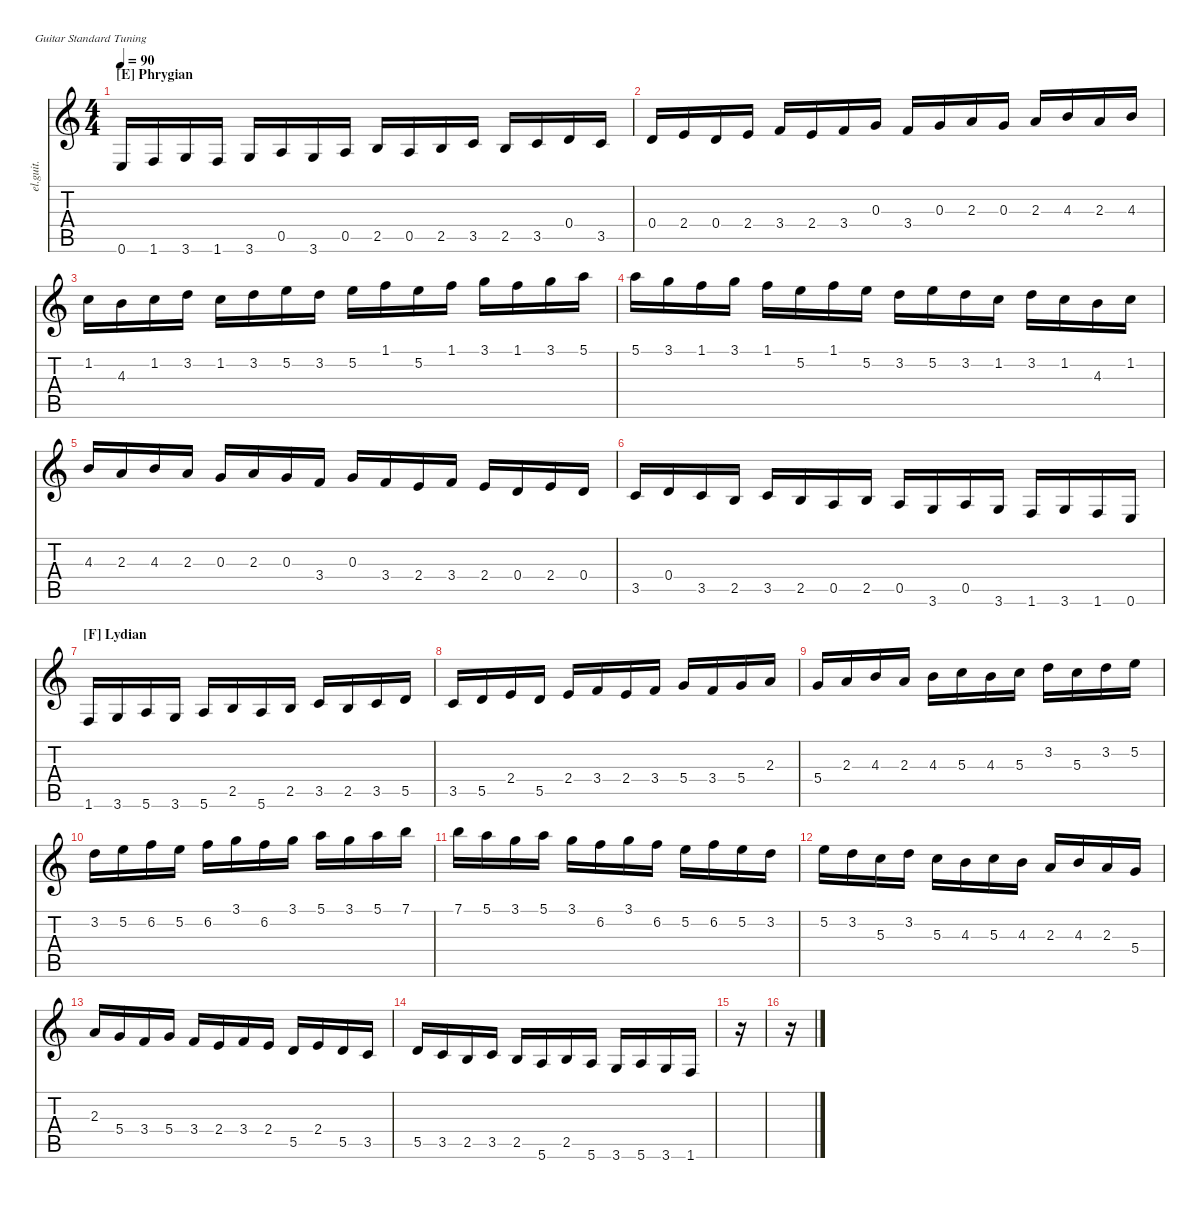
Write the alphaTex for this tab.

\defaultSystemsLayout 4
\hideDynamics
\bracketExtendMode nobrackets
\track ("Clean Guitar" "el.guit.") {instrument electricguitarclean}
\staff {score tabs}
\tuning (E4 B3 G3 D3 A2 E2)
\ts (4 4)
\section ("E" "Phrygian")
\tempo 90
\clef g2
\ks c
0.6.16{dy mf instrument electricguitarclean beam Up} 1.6.16{beam Up} 3.6.16{beam Up} 1.6.16{beam Up} 3.6.16{beam Up} 0.5.16{beam Up} 3.6.16{beam Up} 0.5.16{beam Up} 2.5.16{beam Up} 0.5.16{beam Up} 2.5.16{beam Up} 3.5.16{beam Up} 2.5.16{beam Up} 3.5.16{beam Up} 0.4.16{beam Up} 3.5.16{beam Up} |
0.4.16{beam Up} 2.4.16{beam Up} 0.4.16{beam Up} 2.4.16{beam Up} 3.4.16{beam Up} 2.4.16{beam Up} 3.4.16{beam Up} 0.3.16{beam Up} 3.4.16{beam Up} 0.3.16{beam Up} 2.3.16{beam Up} 0.3.16{beam Up} 2.3.16{beam Up} 4.3.16{beam Up} 2.3.16{beam Up} 4.3.16{beam Up} |
1.2.16{beam Down} 4.3.16{beam Down} 1.2.16{beam Down} 3.2.16{beam Down} 1.2.16{beam Down} 3.2.16{beam Down} 5.2.16{beam Down} 3.2.16{beam Down} 5.2.16{beam Down} 1.1.16{beam Down} 5.2.16{beam Down} 1.1.16{beam Down} 3.1.16{beam Down} 1.1.16{beam Down} 3.1.16{beam Down} 5.1.16{beam Down} |
5.1.16{beam Down} 3.1.16{beam Down} 1.1.16{beam Down} 3.1.16{beam Down} 1.1.16{beam Down} 5.2.16{beam Down} 1.1.16{beam Down} 5.2.16{beam Down} 3.2.16{beam Down} 5.2.16{beam Down} 3.2.16{beam Down} 1.2.16{beam Down} 3.2.16{beam Down} 1.2.16{beam Down} 4.3.16{beam Down} 1.2.16{beam Down} |
4.3.16{beam Up} 2.3.16{beam Up} 4.3.16{beam Up} 2.3.16{beam Up} 0.3.16{beam Up} 2.3.16{beam Up} 0.3.16{beam Up} 3.4.16{beam Up} 0.3.16{beam Up} 3.4.16{beam Up} 2.4.16{beam Up} 3.4.16{beam Up} 2.4.16{beam Up} 0.4.16{beam Up} 2.4.16{beam Up} 0.4.16{beam Up} |
3.5.16{beam Up} 0.4.16{beam Up} 3.5.16{beam Up} 2.5.16{beam Up} 3.5.16{beam Up} 2.5.16{beam Up} 0.5.16{beam Up} 2.5.16{beam Up} 0.5.16{beam Up} 3.6.16{beam Up} 0.5.16{beam Up} 3.6.16{beam Up} 1.6.16{beam Up} 3.6.16{beam Up} 1.6.16{beam Up} 0.6.16{beam Up} |
\section ("F" "Lydian")
1.6.16{beam Up} 3.6.16{beam Up} 5.6.16{beam Up} 3.6.16{beam Up} 5.6.16{beam Up} 2.5.16{beam Up} 5.6.16{beam Up} 2.5.16{beam Up} 3.5.16{beam Up} 2.5.16{beam Up} 3.5.16{beam Up} 5.5.16{beam Up} |
3.5.16{beam Up} 5.5.16{beam Up} 2.4.16{beam Up} 5.5.16{beam Up} 2.4.16{beam Up} 3.4.16{beam Up} 2.4.16{beam Up} 3.4.16{beam Up} 5.4.16{beam Up} 3.4.16{beam Up} 5.4.16{beam Up} 2.3.16{beam Up} |
5.4.16{beam Up} 2.3.16{beam Up} 4.3.16{beam Up} 2.3.16{beam Up} 4.3.16{beam Down} 5.3.16{beam Down} 4.3.16{beam Down} 5.3.16{beam Down} 3.2.16{beam Down} 5.3.16{beam Down} 3.2.16{beam Down} 5.2.16{beam Down} |
3.2.16{beam Down} 5.2.16{beam Down} 6.2.16{beam Down} 5.2.16{beam Down} 6.2.16{beam Down} 3.1.16{beam Down} 6.2.16{beam Down} 3.1.16{beam Down} 5.1.16{beam Down} 3.1.16{beam Down} 5.1.16{beam Down} 7.1.16{beam Down} |
7.1.16{beam Down} 5.1.16{beam Down} 3.1.16{beam Down} 5.1.16{beam Down} 3.1.16{beam Down} 6.2.16{beam Down} 3.1.16{beam Down} 6.2.16{beam Down} 5.2.16{beam Down} 6.2.16{beam Down} 5.2.16{beam Down} 3.2.16{beam Down} |
5.2.16{beam Down} 3.2.16{beam Down} 5.3.16{beam Down} 3.2.16{beam Down} 5.3.16{beam Down} 4.3.16{beam Down} 5.3.16{beam Down} 4.3.16{beam Down} 2.3.16{beam Up} 4.3.16{beam Up} 2.3.16{beam Up} 5.4.16{beam Up} |
2.3.16{beam Up} 5.4.16{beam Up} 3.4.16{beam Up} 5.4.16{beam Up} 3.4.16{beam Up} 2.4.16{beam Up} 3.4.16{beam Up} 2.4.16{beam Up} 5.5.16{beam Up} 2.4.16{beam Up} 5.5.16{beam Up} 3.5.16{beam Up} |
5.5.16{beam Up} 3.5.16{beam Up} 2.5.16{beam Up} 3.5.16{beam Up} 2.5.16{beam Up} 5.6.16{beam Up} 2.5.16{beam Up} 5.6.16{beam Up} 3.6.16{beam Up} 5.6.16{beam Up} 3.6.16{beam Up} 1.6.16{beam Up} |
r.16{beam Down} |
r.16{beam Down}
